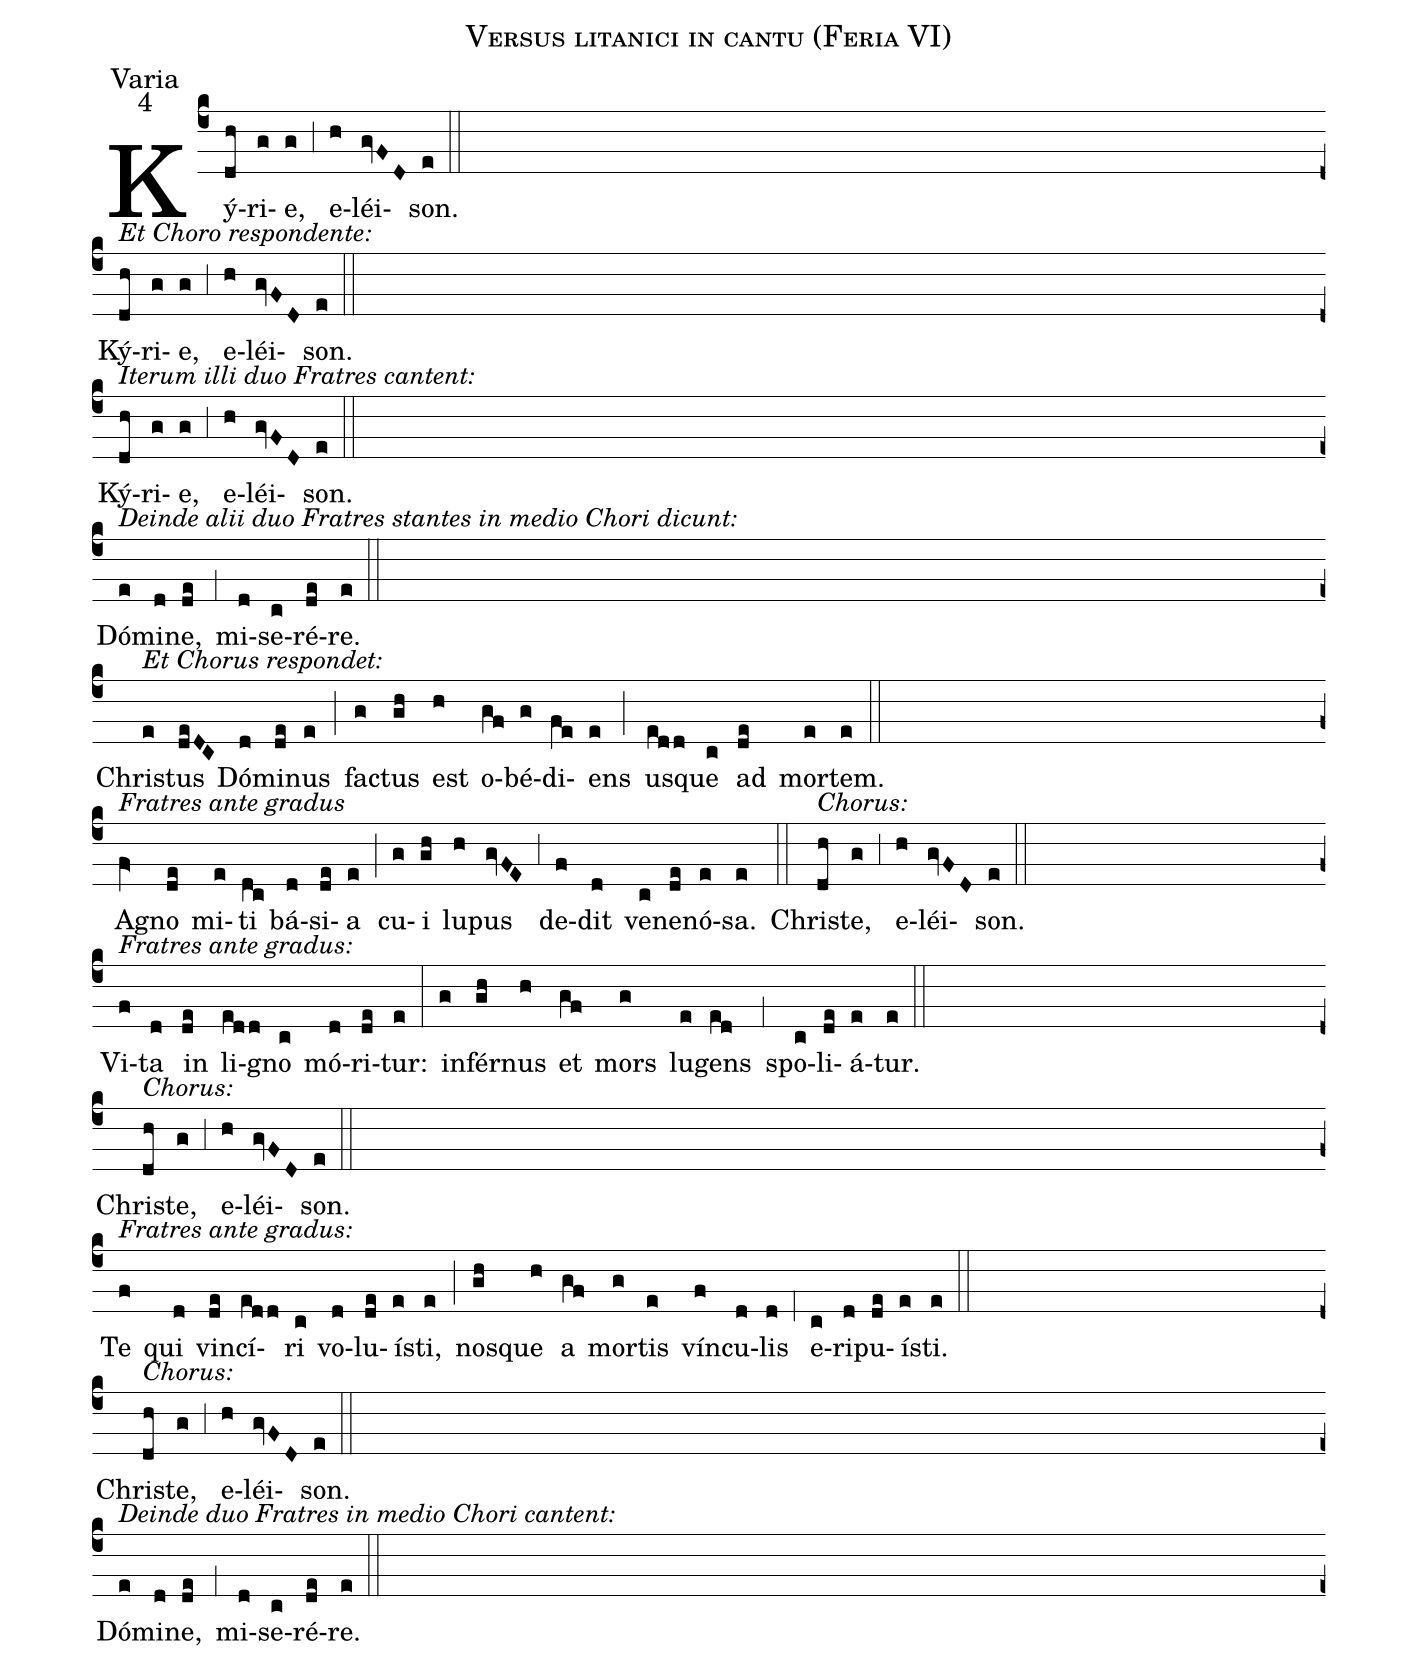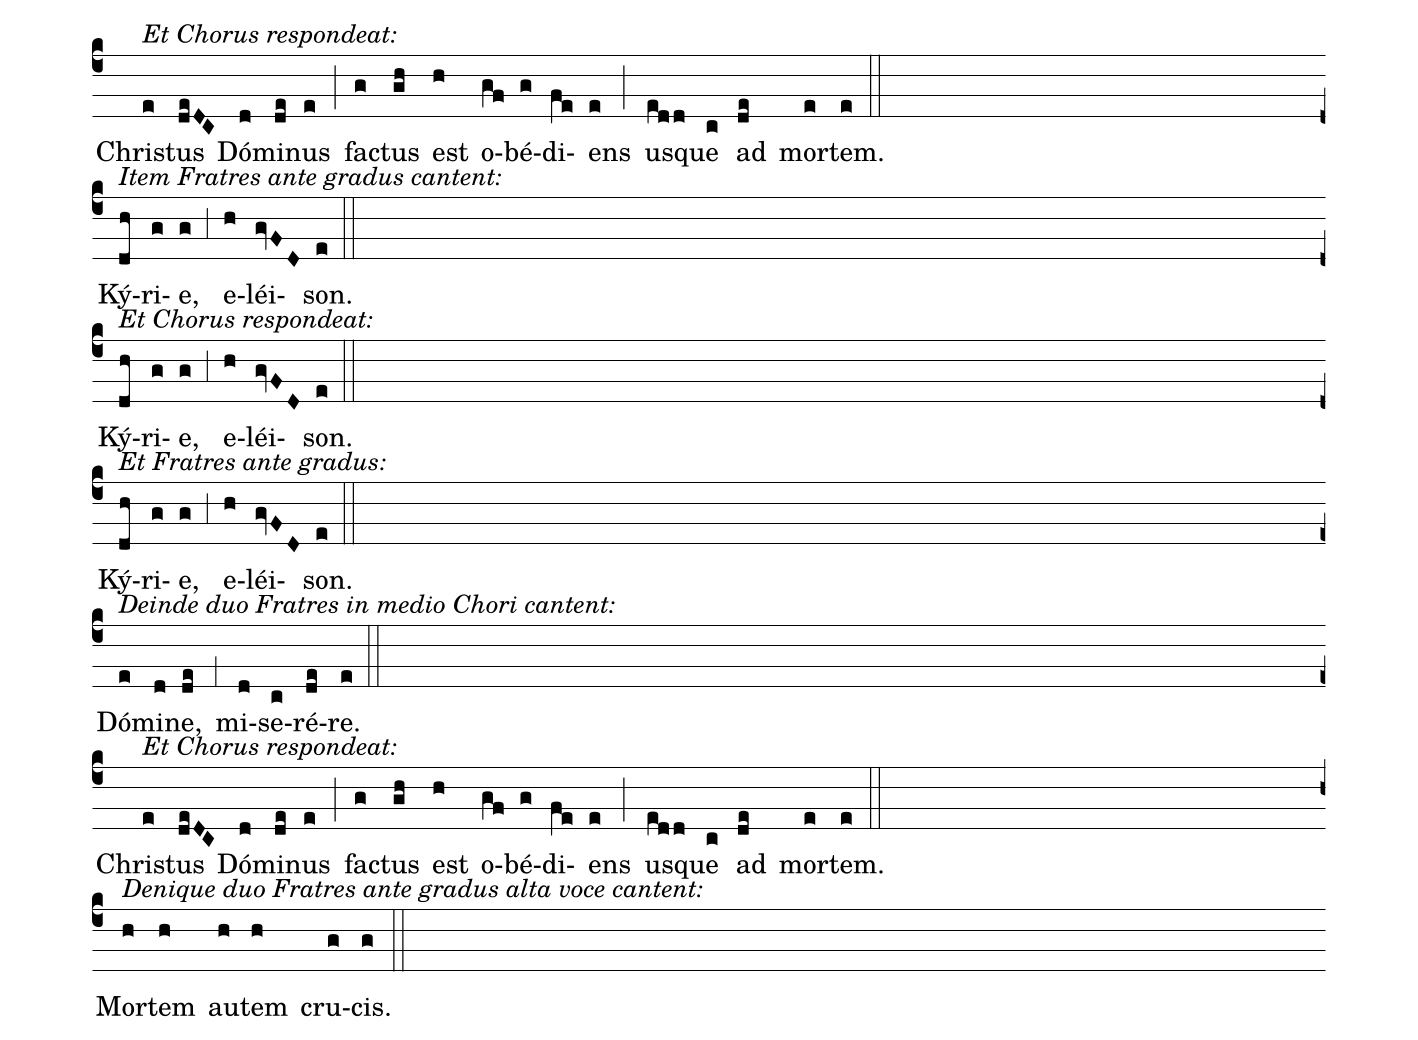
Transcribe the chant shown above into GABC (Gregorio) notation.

name:Versus litanici in cantu (Feria VI);
office-part:Varia;
mode:4;
%%
(c4)Ký(dh)ri(g)e,(g) (,3) e(h)l{é}i(gvFD)son.(e) (::)
(Z)

Ký<alt>Et Choro respondente:</alt>(dh)ri(g)e,(g) (,3) e(h)l{é}i(gvFD)son.(e) (::)
(Z)

Ký<alt>Iterum illi duo Fratres cantent:</alt>(dh)ri(g)e,(g) (,3) e(h)l{é}i(gvFD)son.(e) (::)
(Z)

Dó<alt>Deinde alii duo Fratres stantes in medio Chori dicunt:</alt>(e)mi(d)ne,(de) (,1) mi(d)se(c)ré(de)re.(e) (::)
(Z)

Chri<alt>Et Chorus respondet:</alt>(e)stus(deDC) Dó(d)mi(de)nus(e) (;) fa(g)ctus(gh) est(h) o(gf)bé(g)di(fe)ens(e) (;) us(edd)que(c) ad(de) mor(e)tem.(e) (::)
(Z)

A<alt>Fratres ante gradus</alt>(fV>)gno(de) mi(e)ti(dc) bá(d)si(de)a(e) (;) cu(g)i(gh) lu(h)pus(gvFE) (,3) de(f)dit(d) ve(c)ne(de)nó(e)sa.(e) (::)

Chri<alt>Chorus:</alt>(dh)ste,(g) (,3) e(h)l{é}i(gvFD)son.(e) (::)
(Z)

Vi<alt>Fratres ante gradus:</alt>(f)ta(d) in(de) li(edd)gno(c) mó(d)ri(de)tur:(e) (:)
in(g)fér(gh)nus(h) et(gf) mors(g) lu(e)gens(ed) (,1) spo(c)li(de)á(e)tur.(e) (::)
(Z)

Chri<alt>Chorus:</alt>(dh)ste,(g) (,3) e(h)l{é}i(gvFD)son.(e) (::)
(Z)

Te<alt>Fratres ante gradus:</alt>(f) qui(d) vin(de)cí(edd)ri(c) vo(d)lu(de)í(e)sti,(e) (;) nos(gh)que(h) a(gf) mor(g)tis(e) vín(f)cu(d)lis(d) (,2) e(c)ri(d)pu(de)í(e)sti.(e) (::)
(Z)

Chri<alt>Chorus:</alt>(dh)ste,(g) (,3) e(h)l{é}i(gvFD)son.(e) (::)
(Z)







Dó<alt>Deinde duo Fratres in medio Chori cantent:</alt>(e)mi(d)ne,(de) (,1) mi(d)se(c)ré(de)re.(e) (::)
(Z)

Chri<alt>Et Chorus respondeat:</alt>(e)stus(deDC) Dó(d)mi(de)nus(e) (;) fa(g)ctus(gh) est(h) o(gf)bé(g)di(fe)ens(e) (;) us(edd)que(c) ad(de) mor(e)tem.(e) (::)
(Z)



Ký<alt>Item Fratres ante gradus cantent:</alt>(dh)ri(g)e,(g) (,3) e(h)l{é}i(gvFD)son.(e) (::)
(Z)

Ký<alt>Et Chorus respondeat:</alt>(dh)ri(g)e,(g) (,3) e(h)l{é}i(gvFD)son.(e) (::)
(Z)

Ký<alt>Et Fratres ante gradus:</alt>(dh)ri(g)e,(g) (,3) e(h)l{é}i(gvFD)son.(e) (::)
(Z)

Dó<alt>Deinde duo Fratres in medio Chori cantent:</alt>(e)mi(d)ne,(de) (,1) mi(d)se(c)ré(de)re.(e) (::)
(Z)

Chri<alt>Et Chorus respondeat:</alt>(e)stus(deDC) Dó(d)mi(de)nus(e) (;) fa(g)ctus(gh) est(h) o(gf)bé(g)di(fe)ens(e) (;) us(edd)que(c) ad(de) mor(e)tem.(e) (::)
(Z)

Mor<alt>Denique duo Fratres ante gradus alta voce cantent:</alt>(h)tem(h) au(h)tem(h) cru(g)cis.(g) (::)
